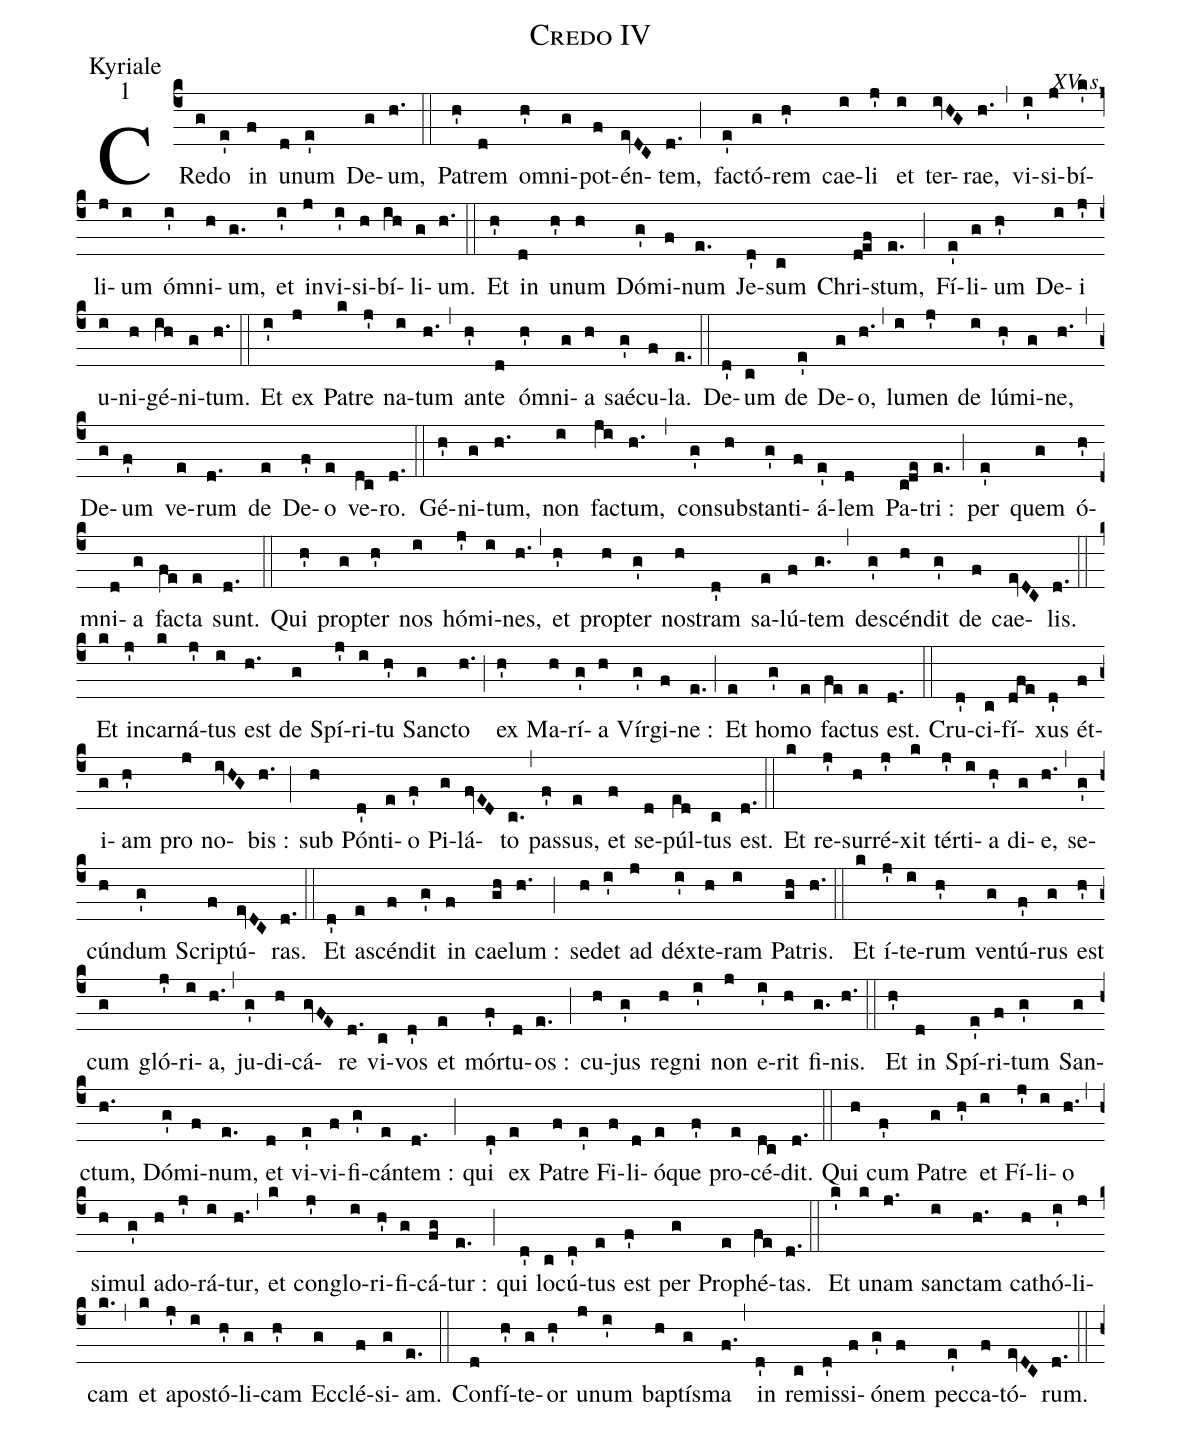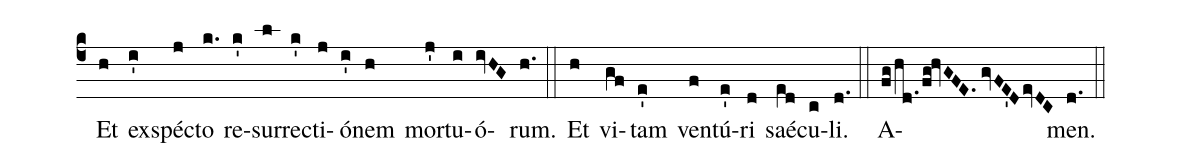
name:Credo IV;
office-part:Kyriale;
mode:1;
commentary:XV. s.;
%%
(c4) CRe(g)do(e') in(f) u(d)num(e') De(g)um,(h.) (::) Pa(h')trem(d) o(h')mni(g)pot(f)én(evDC)tem,(d.) (;) fa(e')ctó(g)rem(h') cae(i)li(j') et(i) ter(ivHG)rae,(h.) (,) vi(i')si(j)bí(k')li(j)um(i) ó(i')mni(h)um,(g.) et(i') in(j)vi(i')si(h)bí(ih)li(g)um.(h.) (::)

Et(h') in(d) u(h')num(h) Dó(g')mi(f)num(e.) Je(d')sum(c) Chri(def)stum,(e.) (;) Fí(e')li(g)um(h') De(i)i(j') u(i)ni(h)gé(ih)ni(g)tum.(h.) (::) Et(i') ex(j) Pa(k)tre(j') na(i)tum(h.) (,) an(h')te(d) ó(h')mni(g)a(h) saé(g')cu(f)la.(e.) (::) De(d')um(c) de(e') De(g)o,(h.) (,) lu(i)men(j') de(i) lú(h')mi(g)ne,(h.) (,) De(g)um(f') ve(e)rum(d.) de(e) De(f')o(e) ve(dc)ro.(d.) (::) Gé(h')ni(g)tum,(h.) non(i) fa(ji)ctum,(h.) (,) con(g')sub(h)stan(g')ti(f)á(e')lem(d) Pa(cde)tri :(e.) (;) per(e') quem(g) ó(h')mni(d)a(g) fa(fe)cta(e) sunt.(d.) (::) Qui(h') pro(g)pter(h') nos(i) hó(j')mi(i)nes,(h.) (,) et(h') pro(h)pter(g') no(h)stram(d') sa(e)lú(f)tem(g.) (,) de(g')scén(h)dit(g') de(f) cae(evDC)lis.(d.) (::) Et(k) in(j')car(k)ná(j')tus(i) est(h.) de(g) Spí(j')ri(i)tu(h') San(g)cto(h.) (;) ex(h') Ma(h)rí(g')a(h) Vír(g')gi(f)ne :(e.) (;) Et(e) ho(g')mo(e) fa(fe)ctus(e) est.(d.) (::) Cru(d')ci(c)fí(dfe)xus(d') ét(f)i(g)am(h') pro(j) no(ivHG)bis :(h.) (;) sub(h) Pón(d')ti(e)o(f') Pi(g)lá(fvED)to(c.) (,) pas(f')sus,(e) et(f) se(d)púl(e[ll:1]d)tus(c) est.(d.) (::) Et(k) re(j')sur(h)ré(j')xit(k) tér(j')ti(i)a(h') di(g)e,(h.) (,) se(g')cún(h)dum(g') Scri(f)ptú(evDC)ras.(d.) (::) Et(d') a(e)scén(f)dit(g') in(f) cae(gh)lum :(h.) (;) se(h)det(i') ad(j) déx(i')te(h)ram(i) Pa(gh)tris.(h.) (::) Et(k) í(j')te(i)rum(h') ven(g)tú(f')rus(g) est(h') cum(g) gló(j')ri(i)a,(h.) (,) ju(g')di(h)cá(gvFE)re(d.) vi(c)vos(d') et(e) mór(f')tu(d)os :(e.) (;) cu(h)jus(g') re(h)gni(i') non(j) e(i')rit(h) fi(g.)nis.(h.) (::)

Et(h') in(d) Spí(e')ri(f)tum(g') San(g)ctum,(h.) Dó(g')mi(f)num,(e.) et(d) vi(e')vi(f)fi(g')cán(e)tem :(d.) (;) qui(d') ex(e) Pa(f)tre(e') Fi(f)li(d)ó(e)que(f') pro(e)cé(dc)dit.(d.) (::) Qui(h) cum(f') Pa(g)tre(h') et(i) Fí(j')li(i)o(h.) (,) si(h)mul(g') ad(h)o(j')rá(i)tur,(h.) (,) et(k) con(j')glo(i)ri(h')fi(g)cá(fg)tur :(e.) (;) qui(d') lo(c)cú(d')tus(e) est(f') per(g) Pro(e)phé(fe)tas.(d.) (::)

Et(k') u(k)nam(j.) san(i)ctam(h.) ca(h)thó(i')li(j)cam(k.) (,) et(k) a(j')po(i)stó(h')li(g)cam(h') Ec(g)clé(f)si(g)am.(e.) (::)

Con(d)fí(h')te(g)or(h') u(j)num(i') ba(h)ptí(g)sma(f.) (,) in(d') re(c)mis(d')si(f)ó(g')nem(f) pec(e')ca(f)tó(evDC)rum.(d.) (::) Et(h) ex(i')spé(j)cto(k.) re(k')sur(l)re(k')cti(j)ó(i')nem(h) mor(j')tu(i)ó(ivHG)rum.(h.) (::) Et(h) vi(gf)tam(e') ven(f)tú(e')ri(d) saé(e[ll:1]d)cu(c)li.(d.) (::) A(fg/hd./fg!hvGFE.//gvFE'DevDC)men.(d.) (::)
